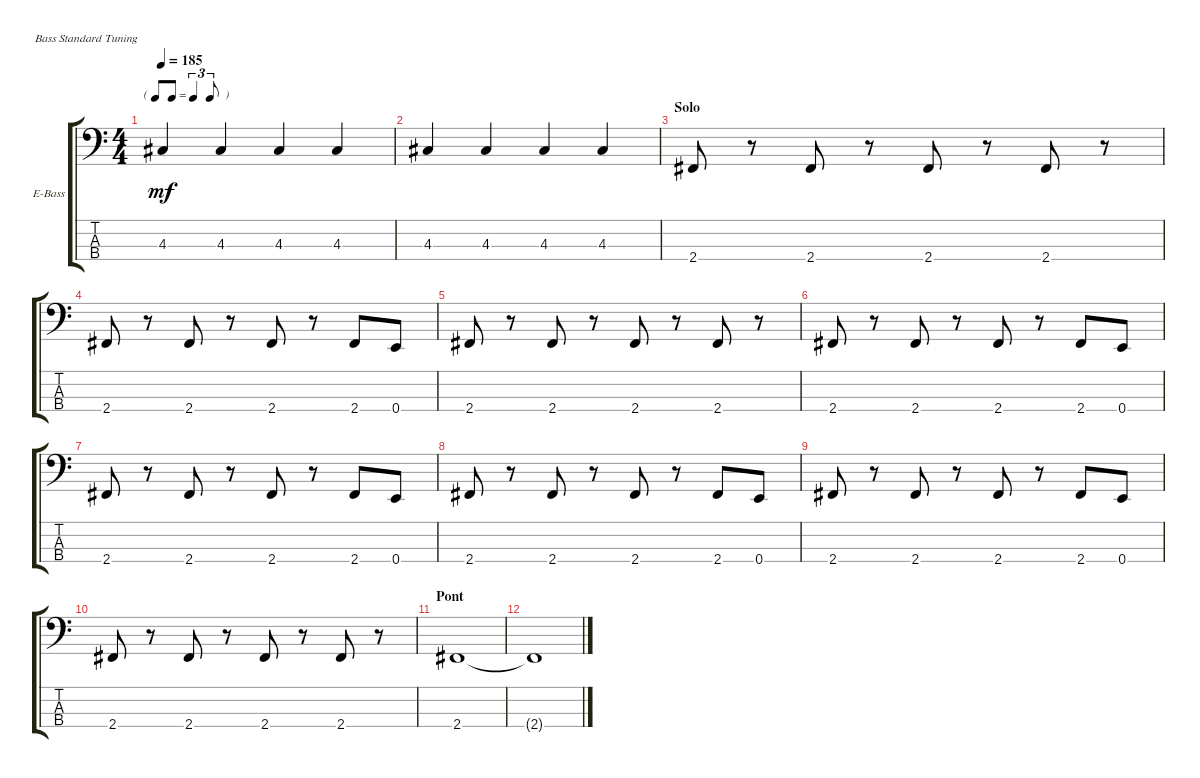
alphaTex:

\defaultSystemsLayout 4
\bracketExtendMode groupsimilarinstruments
\firstSystemTrackNameOrientation horizontal
\otherSystemsTrackNameOrientation horizontal
\track ("Fender Precision Bass '71" "E-Bass") {instrument electricbassfinger}
\staff {score tabs}
\tuning (G2 D2 A1 E1)
\ts (4 4)
\tf triplet8th
\tempo 185
\clef f4
\ks c
4.3{acc #}.4{dy mf} 4.3{acc #}.4 4.3{acc #}.4 4.3{acc #}.4 |
4.3{acc #}.4 4.3{acc #}.4 4.3{acc #}.4 4.3{acc #}.4 |
\section ("" "Solo")
2.4{acc #}.8 r.8 2.4{acc #}.8 r.8 2.4{acc #}.8 r.8 2.4{acc #}.8 r.8 |
2.4{acc #}.8 r.8 2.4{acc #}.8 r.8 2.4{acc #}.8 r.8 2.4{acc #}.8 0.4.8 |
2.4{acc #}.8 r.8 2.4{acc #}.8 r.8 2.4{acc #}.8 r.8 2.4{acc #}.8 r.8 |
2.4{acc #}.8 r.8 2.4{acc #}.8 r.8 2.4{acc #}.8 r.8 2.4{acc #}.8 0.4.8 |
2.4{acc #}.8 r.8 2.4{acc #}.8 r.8 2.4{acc #}.8 r.8 2.4{acc #}.8 0.4.8 |
2.4{acc #}.8 r.8 2.4{acc #}.8 r.8 2.4{acc #}.8 r.8 2.4{acc #}.8 0.4.8 |
2.4{acc #}.8 r.8 2.4{acc #}.8 r.8 2.4{acc #}.8 r.8 2.4{acc #}.8 0.4.8 |
2.4{acc #}.8 r.8 2.4{acc #}.8 r.8 2.4{acc #}.8 r.8 2.4{acc #}.8 r.8 |
\section ("" "Pont")
2.4{acc #}.1 |
2.4{t acc #}.1
